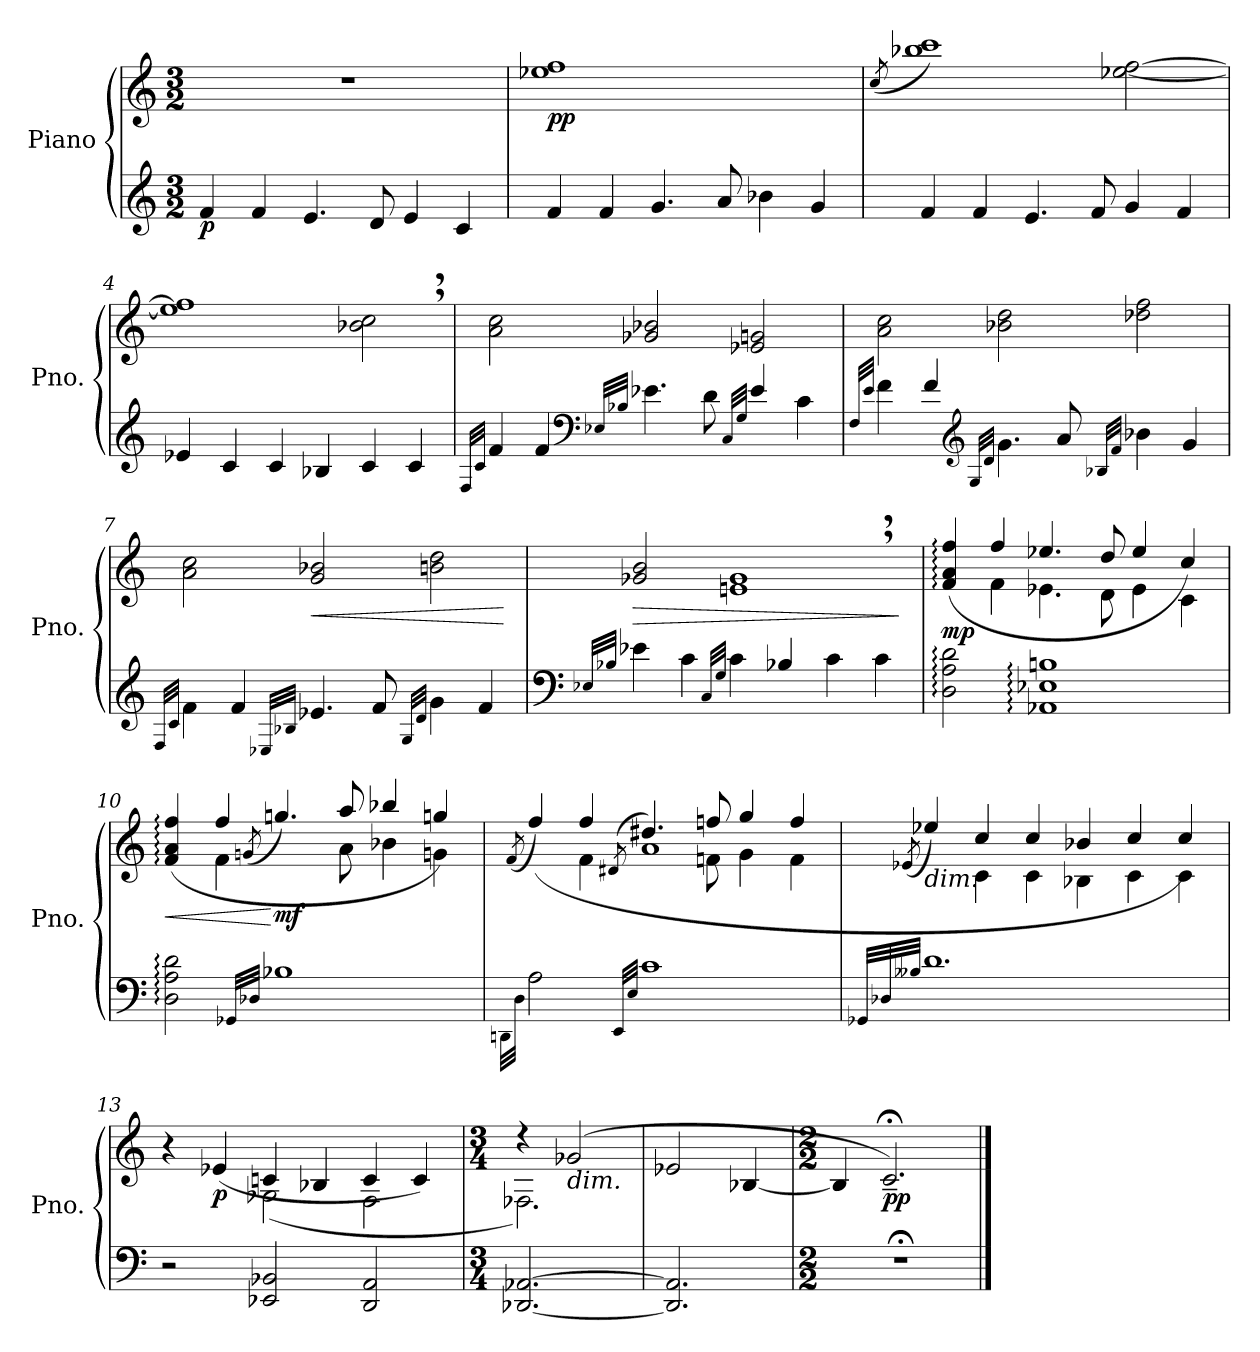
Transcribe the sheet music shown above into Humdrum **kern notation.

**kern	**kern	**dynam
*part1	*part1	*part1
*staff2	*staff1	*staff1/2
*I"Piano	*	*
*I'Pno.	*	*
*clefG2	*clefG2	*
*k[]	*k[]	*
*M3/2	*M3/2	*
*MM90	*MM90	*
=1	=1	=1
!	!	!LO:DY:b=2
4f/	1.r	p
4f/	.	.
4.e/	.	.
8d/	.	.
4e/	.	.
4c/	.	.
=2	=2	=2
!	!	!LO:DY:b
4f/	1ee-X 1ff	pp
4f/	.	.
4.g/	.	.
8a/	.	.
4b-X\	2ryy	.
4g/	.	.
=3	=3	=3
.	(>8qcc/	.
4f/	1bb-X 1ccc)	.
4f/	.	.
4.e/	.	.
8f/	.	.
4g/	[2ee-X\ [2ff\	.
4f/	.	.
!!LO:LB:g=z
=4	=4	=4
4e-X/	1ee-] 1ff]	.
4c/	.	.
4c/	.	.
4B-X/	.	.
4c/	2b-X\, 2cc\,	.
4c/	.	.
=5	=5	=5
32qF/LLL	.	.
32qc/JJJ	.	.
4f/	2a\ 2cc\	.
4f/	.	.
*clefF4	*	*
32qE-X/LLL	.	.
32qB-X/JJJ	.	.
4.e-X\	2g-X/ 2b-X/	.
8d\	.	.
32qC/LLL	.	.
32qG/JJJ	.	.
4e-/	2e-X/ 2gn/	.
4c\	.	.
=6	=6	=6
32qF/LLL	.	.
32qe/JJJ	.	.
4f\	2a\ 2cc\	.
4f/	.	.
*clefG2	*	*
32qG/LLL	.	.
32qd/JJJ	.	.
4.g\	2b-X\ 2dd\	.
8a/	.	.
32qB-X/LLL	.	.
32qf/JJJ	.	.
4b-X\	2dd-X\ 2ff\	.
4g/	.	.
!!LO:LB:g=z
=7	=7	=7
32qF/LLL	.	.
32qc/JJJ	.	.
4f\	2a\ 2cc\	.
4f/	.	.
32qE-X/LLL	.	.
32qB-X/JJJ	.	.
!	!	!LO:HP:b
4.e-X/	2g/ 2b-X/	<
8f/	.	.
32qG/LLL	.	.
32qd/JJJ	.	.
4g\	2bn\ 2dd\	.
4f/	.	.
.	.	[
=8	=8	=8
*clefF4	*	*
32qE-X/LLL	.	.
32qB-X/JJJ	.	.
!	!	!LO:HP:b
4e-X\	2g-X/ 2b/	>
4c\	.	.
32qC/LLL	.	.
32qG/JJJ	.	.
4c\	1en, 1g-,	.
4B-/	.	.
4c\	.	.
4c\	.	.
.	.	]
=9	=9	=9
*	*^	*
!	!	!	!LO:DY:b
2D\: 2A\: 2d\:	(>4f/: 4a/: 4ff/:	4ryy	mp
.	4ff/	4f\	.
1AA-X: 1E-X: 1Bn:	4.ee-X/	4.e-X\	.
.	8dd/	8d\	.
.	4ee-/	4e-\	.
.	4cc/)	4c\	.
!!LO:LB:g=z	!!
=10	=10	=10	=10
!	!	!	!LO:HP:b
2D\: 2A\: 2d\:	(>4f/: 4a/: 4ff/:	4ryy	<
.	4ff/	4f\	.
32qGG-X/LLL	.	.	.
32qD-X/JJJ	(>8qgn/	.	.
!	!	!	!LO:DY:n=1:b
1B-X	4.ggn/)	4.ryy	[ mf
.	8aa/	8a\	.
.	4bb-X/	4b-X\	.
.	4ggn/)	4gn\	.
*	*v	*v	*
=11	=11	=11
32qDDn\LLL	.	.
32qD\JJJ	(>8qf/	.
*	*^	*
*	*	*^	*
2A\	(>4ff/)	4ryy	2ryy	.
.	4ff/	4f\	.	.
32qEE/LLL	.	.	.	.
32qE/JJJ	(>8qd#X/	.	.	.
1c	4.dd#X/)	4.ryy	1a	.
.	8ffn/	8fn\	.	.
.	4gg/	4g\	.	.
.	4ff/	4f\	.	.
*	*v	*v	*v	*
=12	=12	=12
32qGG-X/LLL	.	.
32qD-X/	.	.
32qB--X/JJJ	(>8qe-X/	.
*	*^	*
!	!LO:TX:b:i:t=dim.	!	!
1.d	4ee-X/)	4ryy	.
.	4cc/	4c\	.
.	4cc/	4c\	.
.	4b-X/	4B-X\	.
.	4cc/	4c\	.
.	4cc/)	4c\	.
!!LO:LB:g=z	!!
=13	=13	=13	=13
2r	4r	2ryy	.
!	!	!	!LO:DY:b
.	(>4e-X/	.	p
2EE-X/ 2BB-X/	4cn/	(<2G-X\	.
.	4B-X/	.	.
2DD/ 2AA/	4c/	2F\	.
.	4c/)	.	.
=14	=14	=14	=14
*M3/4	*M3/4	*	*
[2.DD-X/ [2.AA-X/	4r	2.F-X\)	.
!	!LO:TX:b:i:t=dim.	!	!
.	(>2g-X/	.	.
*	*v	*v	*
=15	=15	=15
2.DD-/] 2.AA-/]	2e-X/	.
.	[4B-X/	.
=16	=16	=16
*M2/2	*M2/2	*
1r;<	4B-/]	.
!	!	!LO:DY:b
.	2.c;<~/)	pp
==	==	==
*-	*-	*-
